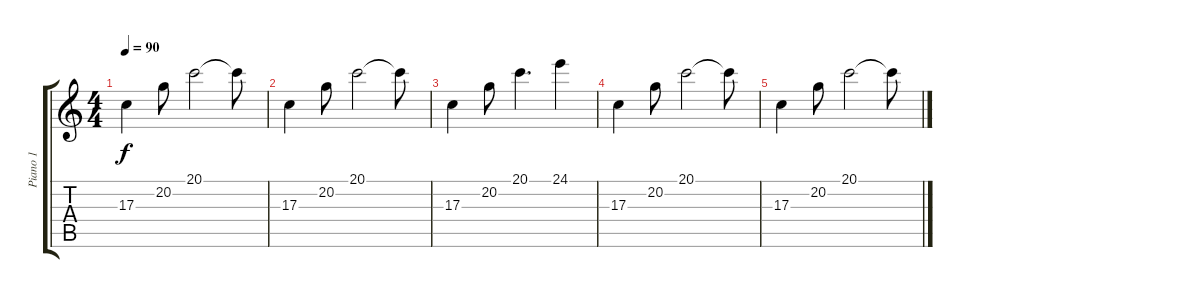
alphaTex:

\track ("Piano 1" "Piano 1") {instrument acousticgrandpiano}
\staff {score tabs}
\tuning (E4 B3 G3 D3 A2 E2) {hide}
\ts (4 4)
\tempo 90
\clef g2
\ks c
17.3.4{dy f} 20.2.8 20.1.2 20.1{t}.8 |
17.3.4 20.2.8 20.1.2 20.1{t}.8 |
17.3.4 20.2.8 20.1.4{d} 24.1.4 |
17.3.4 20.2.8 20.1.2 20.1{t}.8 |
17.3.4 20.2.8 20.1.2 20.1{t}.8
